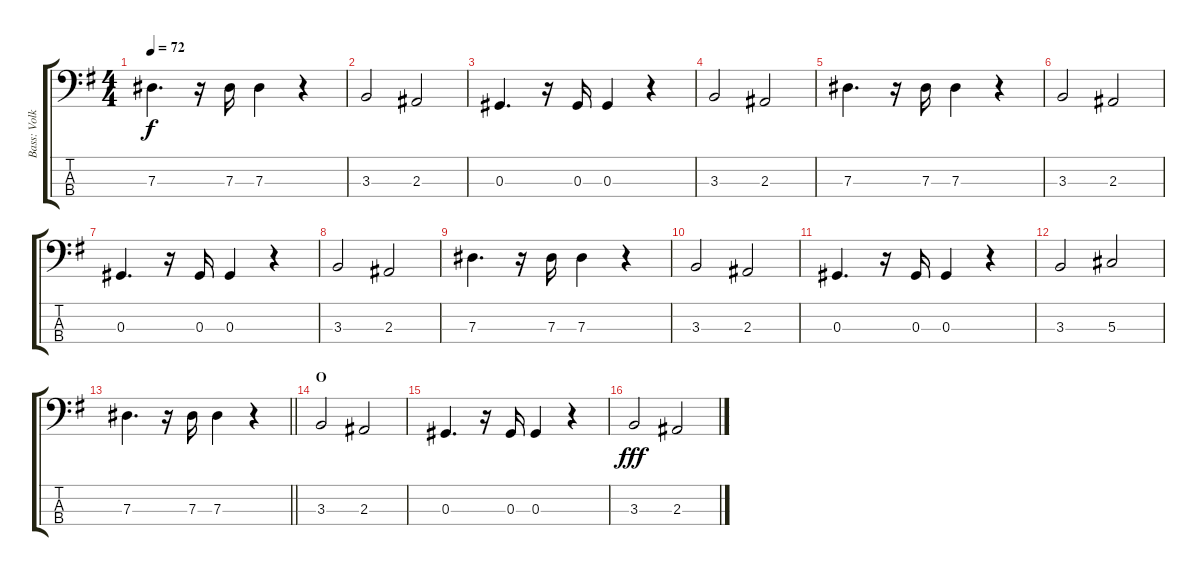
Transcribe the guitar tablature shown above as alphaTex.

\track ("Bass: Volker" "Bass: Volk") {instrument synthbass2}
\staff {score tabs}
\tuning (Gb2 Db2 Ab1 Eb1) {hide}
\ts (4 4)
\tempo 72
\clef f4
\ks g
7.3.4{d dy f} r.16 7.3.16 7.3.4 r.4 |
3.3.2 2.3.2 |
0.3.4{d} r.16 0.3.16 0.3.4 r.4 |
3.3.2 2.3.2 |
7.3.4{d} r.16 7.3.16 7.3.4 r.4 |
3.3.2 2.3.2 |
0.3.4{d} r.16 0.3.16 0.3.4 r.4 |
3.3.2 2.3.2 |
7.3.4{d} r.16 7.3.16 7.3.4 r.4 |
3.3.2 2.3.2 |
0.3.4{d} r.16 0.3.16 0.3.4 r.4 |
3.3.2 5.3.2 |
\barLineRight lightlight
7.3.4{d} r.16 7.3.16 7.3.4 r.4 |
\section ("" "O")
3.3.2 2.3.2 |
0.3.4{d} r.16 0.3.16 0.3.4 r.4 |
3.3.2{dy fff} 2.3.2
